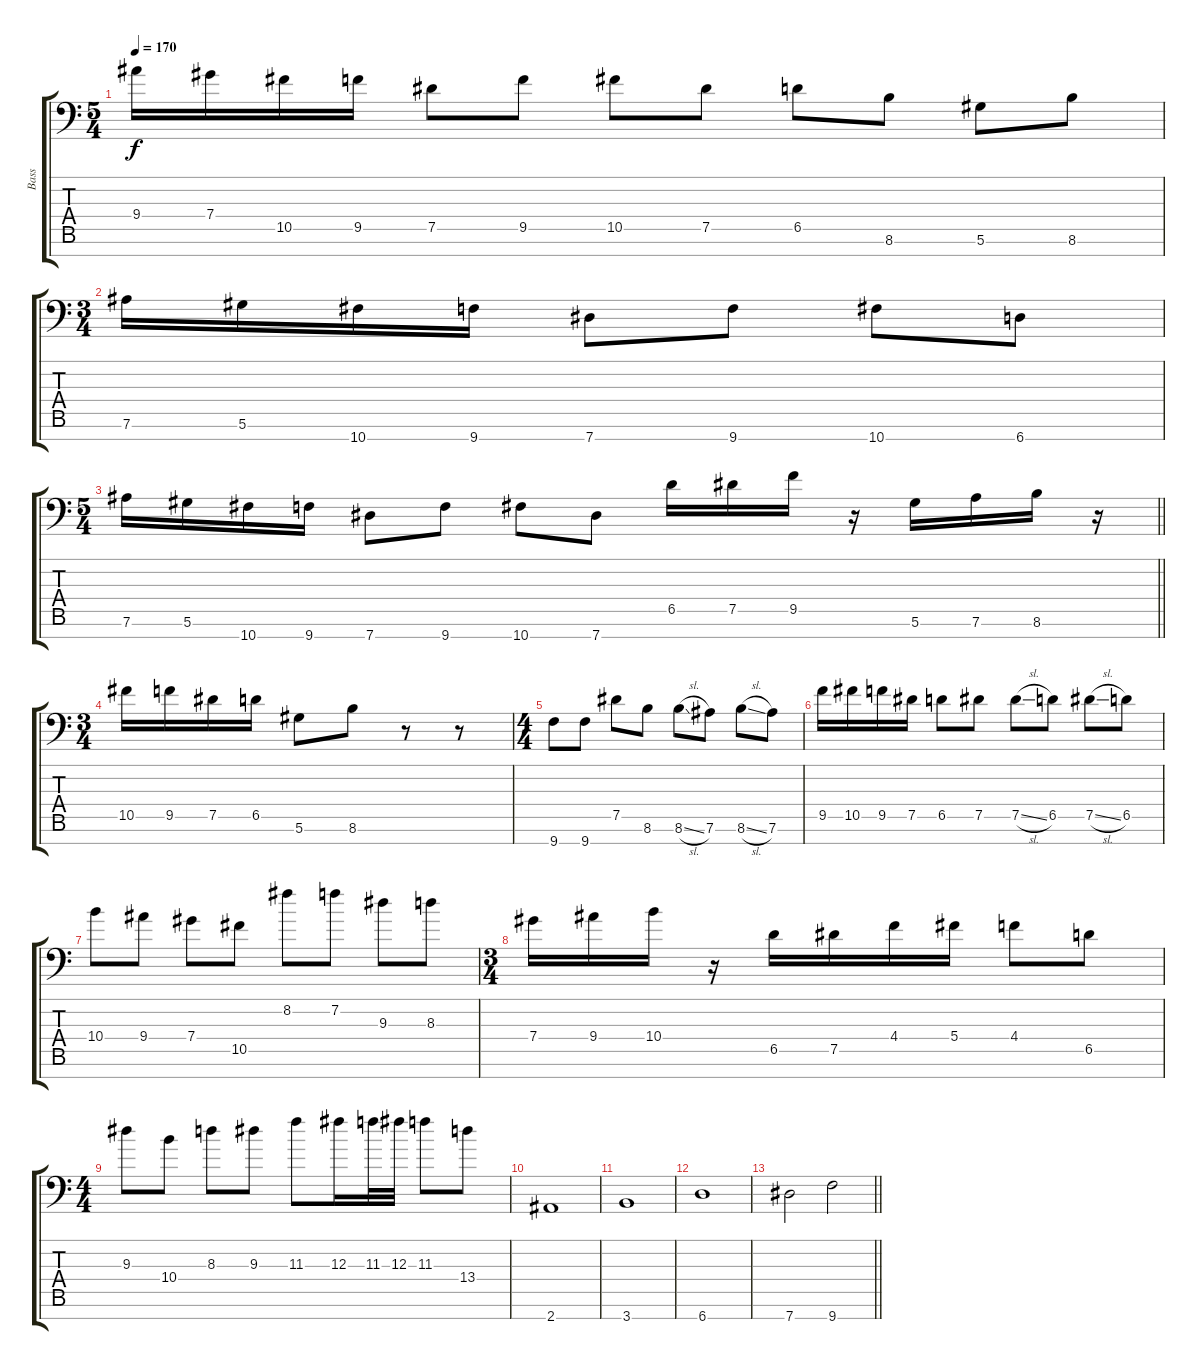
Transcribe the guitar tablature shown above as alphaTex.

\track ("Bass" "Bass") {instrument electricbassfinger}
\staff {score tabs}
\tuning (Eb4 Bb3 Gb3 Db3 Ab2 Eb2 Ab1) {hide}
\ts (5 4)
\tempo 170
\clef f4
\ks c
9.4.16{dy f} 7.4.16 10.5.16 9.5.16 7.5.8 9.5.8 10.5.8 7.5.8 6.5.8 8.6.8 5.6.8 8.6.8 |
\ts (3 4)
7.6.16 5.6.16 10.7.16 9.7.16 7.7.8 9.7.8 10.7.8 6.7.8 |
\ts (5 4)
\barLineRight lightlight
7.6.16 5.6.16 10.7.16 9.7.16 7.7.8 9.7.8 10.7.8 7.7.8 6.5.16 7.5.16 9.5.16 r.16 5.6.16 7.6.16 8.6.16 r.16 |
\ts (3 4)
10.5.16 9.5.16 7.5.16 6.5.16 5.6.8 8.6.8 r.8 r.8 |
\ts (4 4)
9.7.8 9.7.8 7.5.8 8.6.8 8.6{sl}.8 7.6.8 8.6{sl}.8 7.6.8 |
9.5.16 10.5.16 9.5.16 7.5.16 6.5.8 7.5.8 7.5{sl}.8 6.5.8 7.5{sl}.8 6.5.8 |
10.4.8 9.4.8 7.4.8 10.5.8 8.2.8 7.2.8 9.3.8 8.3.8 |
\ts (3 4)
7.4.16 9.4.16 10.4.16 r.16 6.5.16 7.5.16 4.4.16 5.4.16 4.4.8 6.5.8 |
\ts (4 4)
9.3.8 10.4.8 8.3.8 9.3.8 11.3.8 12.3.16 11.3.32 12.3.32 11.3.8 13.4.8 |
2.7.1 |
3.7.1 |
6.7.1 |
\barLineRight lightlight
7.7.2 9.7.2
